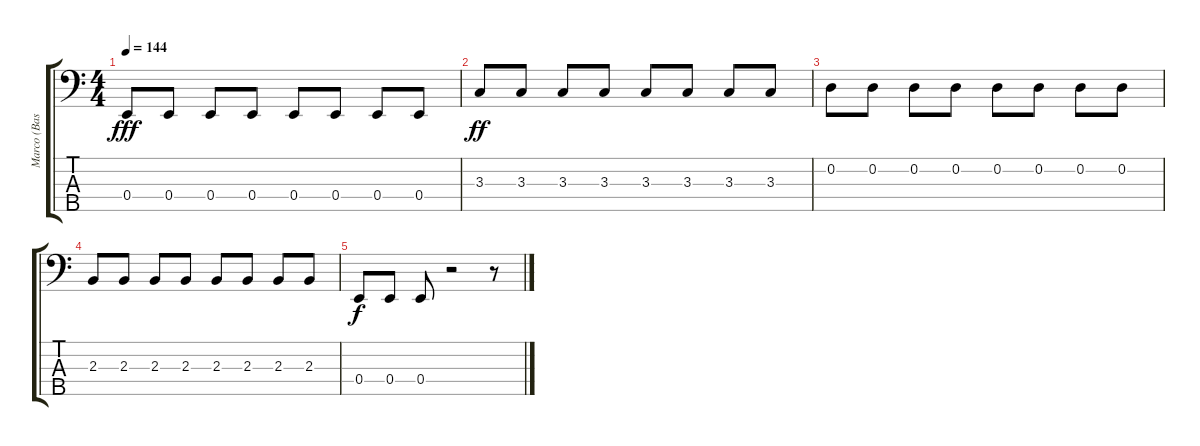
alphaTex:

\track ("Marco (Bass)" "Marco (Bas") {instrument electricbassfinger}
\staff {score tabs}
\tuning (G2 D2 A1 E1 B0) {hide}
\ts (4 4)
\tempo 144
\clef f4
\ks c
0.4.8{dy fff} 0.4.8 0.4.8 0.4.8 0.4.8 0.4.8 0.4.8 0.4.8 |
3.3.8{dy ff} 3.3.8 3.3.8 3.3.8 3.3.8 3.3.8 3.3.8 3.3.8 |
0.2.8 0.2.8 0.2.8 0.2.8 0.2.8 0.2.8 0.2.8 0.2.8 |
2.3.8 2.3.8 2.3.8 2.3.8 2.3.8 2.3.8 2.3.8 2.3.8 |
0.4.8{dy f} 0.4.8 0.4.8 r.2 r.8
